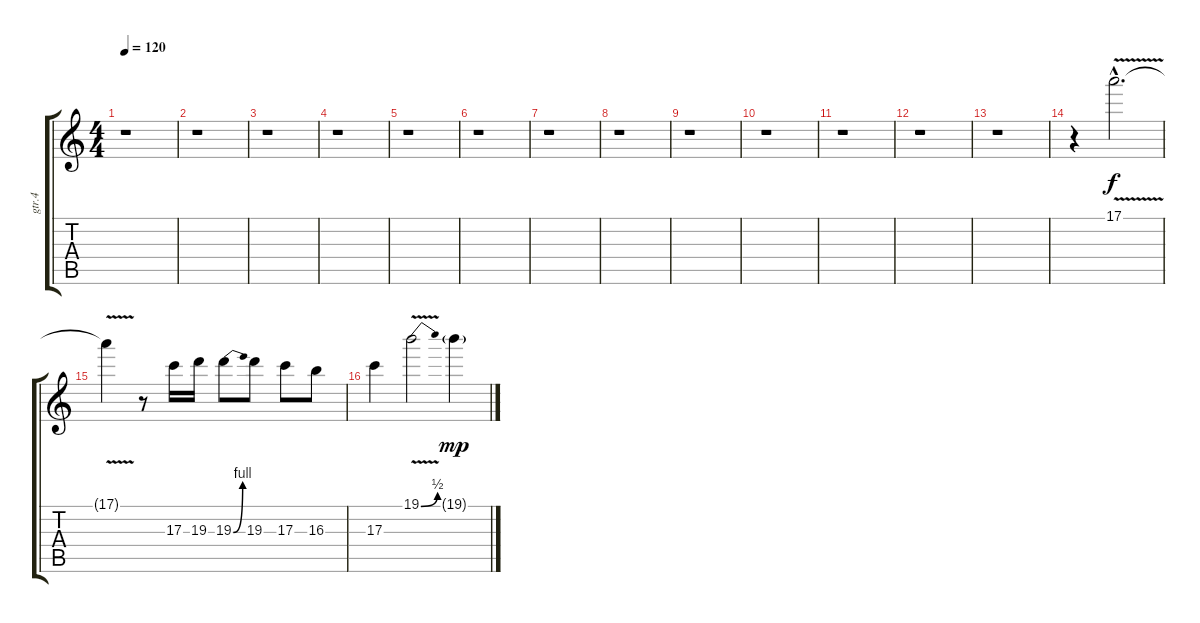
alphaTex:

\track ("gtr.4" "gtr.4") {instrument overdrivenguitar}
\staff {score tabs}
\tuning (E4 B3 G3 D3 A2 E2) {hide}
\ts (4 4)
\tempo 120
\clef g2
\ks c
r.1{dy mp} |
r.1 |
r.1 |
r.1 |
r.1 |
r.1 |
r.1 |
r.1 |
r.1 |
r.1 |
r.1 |
r.1 |
r.1 |
r.4 17.1{v hac}.2{d dy f} |
17.1{t}.4 r.8 17.3.16 19.3.16 19.3{be (bend 0 0 60 4)}.8 19.3.8 17.3.8 16.3.8 |
17.3.4 19.1{be (bend 0 0 60 2) v}.2 19.1{g}.4{dy mp}
